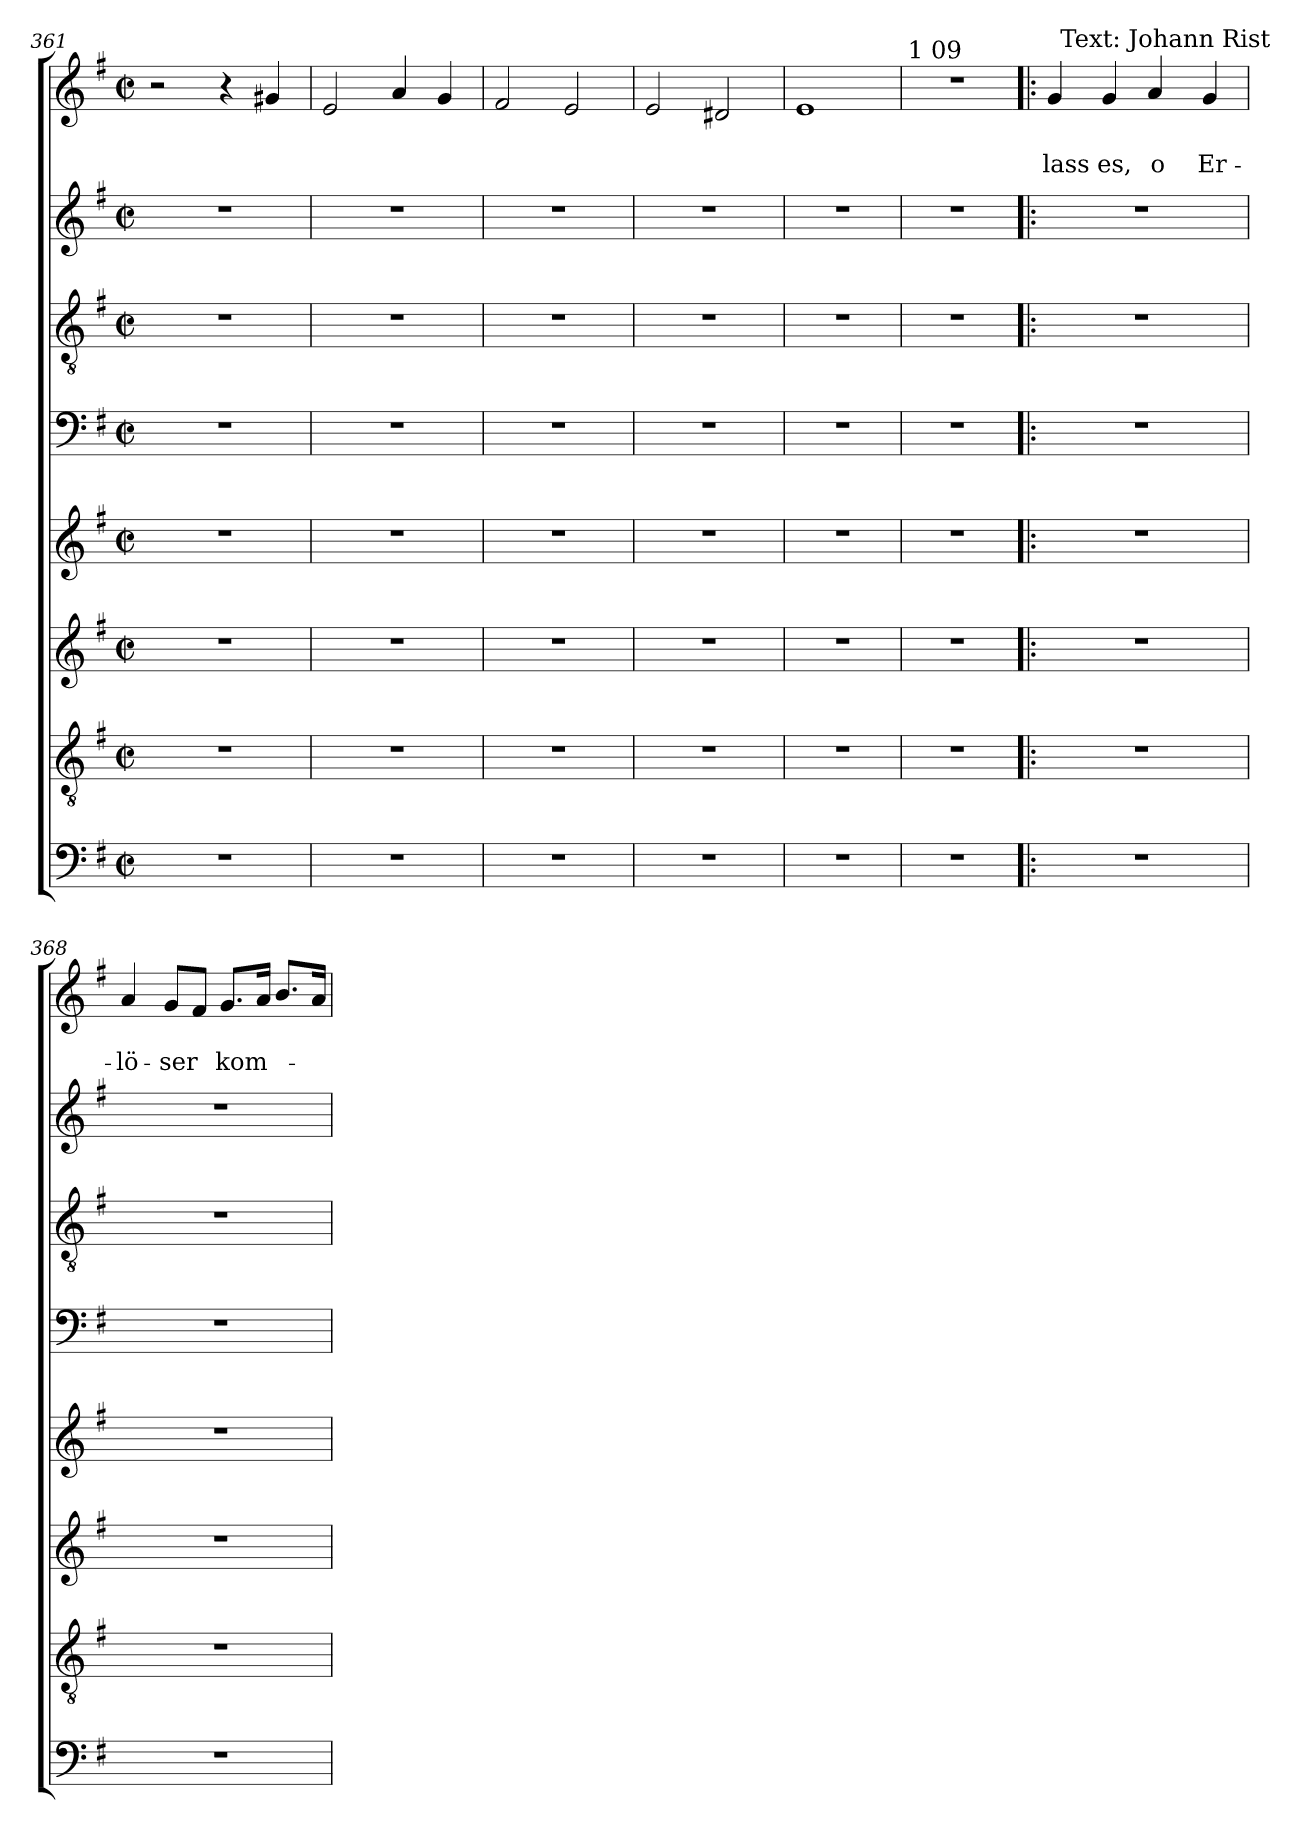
**kern	**kern	**kern	**kern	**kern	**kern	**kern	**kern	**text	**text
*part8	*part7	*part6	*part5	*part4	*part3	*part2	*part1	*part1	*part1
*staff8	*staff7	*staff6	*staff5	*staff4	*staff3	*staff2	*staff1	*staff1	*staff1
*clefF4	*clefGv2	*clefG2	*clefG2	*clefF4	*clefGv2	*clefG2	*clefG2	*	*
*k[f#]	*k[f#]	*k[f#]	*k[f#]	*k[f#]	*k[f#]	*k[f#]	*k[f#]	*	*
*G:	*G:	*G:	*G:	*G:	*G:	*G:	*G:	*	*
*M2/2	*M2/2	*M2/2	*M2/2	*M2/2	*M2/2	*M2/2	*M2/2	*	*
*met(c|)	*met(c|)	*met(c|)	*met(c|)	*met(c|)	*met(c|)	*met(c|)	*met(c|)	*	*
=361	=361	=361	=361	=361	=361	=361	=361	=361	=361
1r	1r	1r	1r	1r	1r	1r	2r	.	.
.	.	.	.	.	.	.	4r	.	.
.	.	.	.	.	.	.	4g#X/	.	.
=362	=362	=362	=362	=362	=362	=362	=362	=362	=362
1r	1r	1r	1r	1r	1r	1r	2e/	.	.
.	.	.	.	.	.	.	4a/	.	.
.	.	.	.	.	.	.	4g/	.	.
=363	=363	=363	=363	=363	=363	=363	=363	=363	=363
1r	1r	1r	1r	1r	1r	1r	2f#/	.	.
.	.	.	.	.	.	.	2e/	.	.
=364	=364	=364	=364	=364	=364	=364	=364	=364	=364
1r	1r	1r	1r	1r	1r	1r	2e/	.	.
.	.	.	.	.	.	.	2d#X/	.	.
=365	=365	=365	=365	=365	=365	=365	=365	=365	=365
1r	1r	1r	1r	1r	1r	1r	1e	.	.
!!LO:LB:g=z
=366	=366	=366	=366	=366	=366	=366	=366	=366	=366
!	!	!	!	!	!	!	!LO:TX:a:t=1 09	!	!
1r	1r	1r	1r	1r	1r	1r	1r	.	.
=367!|:	=367!|:	=367!|:	=367!|:	=367!|:	=367!|:	=367!|:	=367!|:	=367!|:	=367!|:
!	!	!	!	!	!	!	!	!	!LO:LY:b
*	*	*	*	*	*	*	*^	*	*
1r	1r	1r	1r	1r	1r	1r	4g/	32ryy	.	lass
!	!	!	!	!	!	!	!	!LO:TX:a:t=Text&colon; Johann Rist	!	!
.	.	.	.	.	.	.	.	2ryy	.	.
!	!	!	!	!	!	!	!	!	!	!LO:LY:b
.	.	.	.	.	.	.	4g/	.	.	es,
!	!	!	!	!	!	!	!	!	!	!LO:LY:b
.	.	.	.	.	.	.	4a/	.	.	o
.	.	.	.	.	.	.	.	4...ryy	.	.
!	!	!	!	!	!	!	!	!	!	!LO:LY:b
.	.	.	.	.	.	.	4g/	.	.	Er-
=368	=368	=368	=368	=368	=368	=368	=368	=368	=368	=368
!	!	!	!	!	!	!	!	!	!	!LO:LY:b
*	*	*	*	*	*	*	*v	*v	*	*
1r	1r	1r	1r	1r	1r	1r	4a/	.	-lö-
!	!	!	!	!	!	!	!	!	!LO:LY:b:rj
.	.	.	.	.	.	.	8g/L	.	-ser
.	.	.	.	.	.	.	8f#/J	.	.
!	!	!	!	!	!	!	!	!	!LO:LY:b
.	.	.	.	.	.	.	8.g/L	.	kom-
.	.	.	.	.	.	.	16a/Jk	.	.
.	.	.	.	.	.	.	8.b/L	.	.
.	.	.	.	.	.	.	16a/Jk	.	.
=	=	=	=	=	=	=	=	=	=
*-	*-	*-	*-	*-	*-	*-	*-	*-	*-
